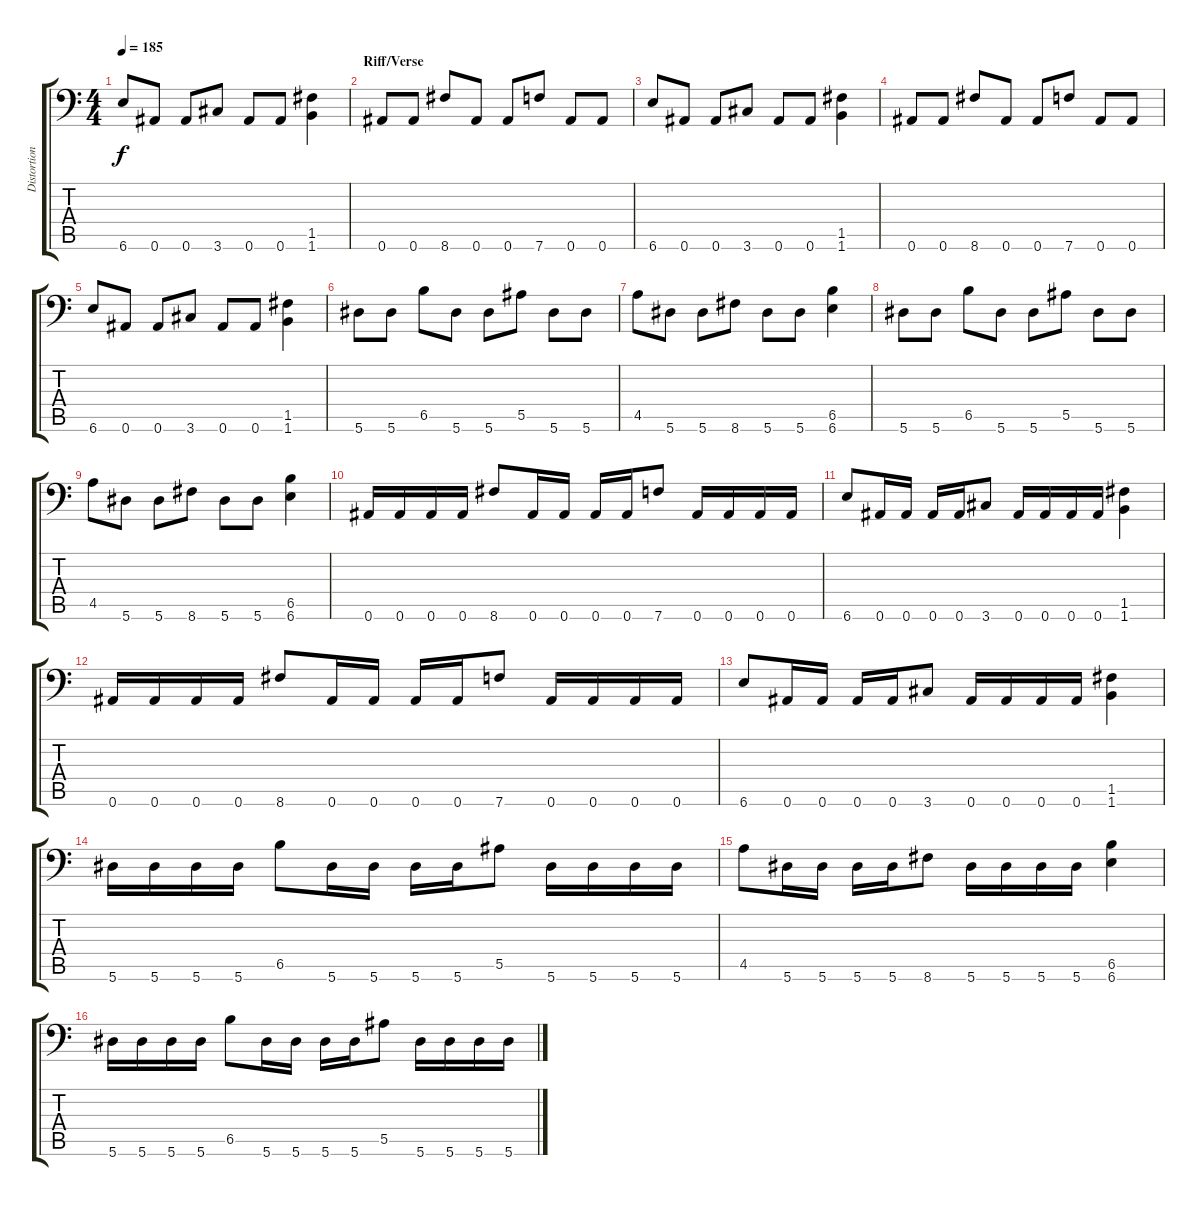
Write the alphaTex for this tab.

\track ("Distortion Guitar I" "Distortion") {instrument distortionguitar}
\staff {score tabs}
\tuning (C4 G3 Eb3 Bb2 F2 Bb1) {hide}
\ts (4 4)
\tempo 185
\clef f4
\ks c
6.6.8{dy f} 0.6.8 0.6.8 3.6.8 0.6.8 0.6.8 (1.5 1.6).4 |
\section ("" "Riff/Verse")
0.6.8 0.6.8 8.6.8 0.6.8 0.6.8 7.6.8 0.6.8 0.6.8 |
6.6.8 0.6.8 0.6.8 3.6.8 0.6.8 0.6.8 (1.5 1.6).4 |
0.6.8 0.6.8 8.6.8 0.6.8 0.6.8 7.6.8 0.6.8 0.6.8 |
6.6.8 0.6.8 0.6.8 3.6.8 0.6.8 0.6.8 (1.5 1.6).4 |
5.6.8 5.6.8 6.5.8 5.6.8 5.6.8 5.5.8 5.6.8 5.6.8 |
4.5.8 5.6.8 5.6.8 8.6.8 5.6.8 5.6.8 (6.5 6.6).4 |
5.6.8 5.6.8 6.5.8 5.6.8 5.6.8 5.5.8 5.6.8 5.6.8 |
4.5.8 5.6.8 5.6.8 8.6.8 5.6.8 5.6.8 (6.5 6.6).4 |
\section ("" "")
0.6.16 0.6.16 0.6.16 0.6.16 8.6.8 0.6.16 0.6.16 0.6.16 0.6.16 7.6.8 0.6.16 0.6.16 0.6.16 0.6.16 |
6.6.8 0.6.16 0.6.16 0.6.16 0.6.16 3.6.8 0.6.16 0.6.16 0.6.16 0.6.16 (1.5 1.6).4 |
0.6.16 0.6.16 0.6.16 0.6.16 8.6.8 0.6.16 0.6.16 0.6.16 0.6.16 7.6.8 0.6.16 0.6.16 0.6.16 0.6.16 |
6.6.8 0.6.16 0.6.16 0.6.16 0.6.16 3.6.8 0.6.16 0.6.16 0.6.16 0.6.16 (1.5 1.6).4 |
5.6.16 5.6.16 5.6.16 5.6.16 6.5.8 5.6.16 5.6.16 5.6.16 5.6.16 5.5.8 5.6.16 5.6.16 5.6.16 5.6.16 |
4.5.8 5.6.16 5.6.16 5.6.16 5.6.16 8.6.8 5.6.16 5.6.16 5.6.16 5.6.16 (6.5 6.6).4 |
5.6.16 5.6.16 5.6.16 5.6.16 6.5.8 5.6.16 5.6.16 5.6.16 5.6.16 5.5.8 5.6.16 5.6.16 5.6.16 5.6.16
